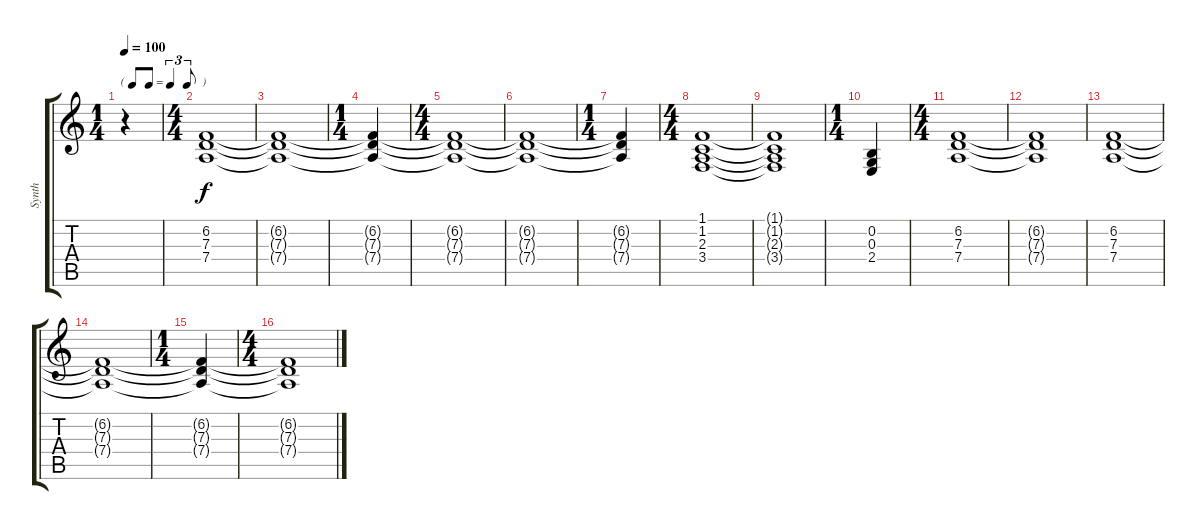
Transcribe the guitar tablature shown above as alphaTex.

\track ("Synth" "Synth") {instrument choiraahs}
\staff {score tabs}
\tuning (E4 B3 G3 D3 A2 D2) {hide}
\ts (1 4)
\tf triplet8th
\tempo 100
\clef g2
\ks c
r.4{dy f} |
\ts (4 4)
(6.2 7.3 7.4).1 |
(6.2{t} 7.3{t} 7.4{t}).1 |
\ts (1 4)
(6.2{t} 7.3{t} 7.4{t}).4 |
\ts (4 4)
(6.2{t} 7.3{t} 7.4{t}).1 |
(6.2{t} 7.3{t} 7.4{t}).1 |
\ts (1 4)
(6.2{t} 7.3{t} 7.4{t}).4 |
\ts (4 4)
(1.1 1.2 2.3 3.4).1 |
(1.1{t} 1.2{t} 2.3{t} 3.4{t}).1 |
\ts (1 4)
(0.2 0.3 2.4).4 |
\ts (4 4)
(6.2 7.3 7.4).1 |
(6.2{t} 7.3{t} 7.4{t}).1 |
(6.2 7.3 7.4).1 |
(6.2{t} 7.3{t} 7.4{t}).1 |
\ts (1 4)
(6.2{t} 7.3{t} 7.4{t}).4 |
\ts (4 4)
(6.2{t} 7.3{t} 7.4{t}).1
